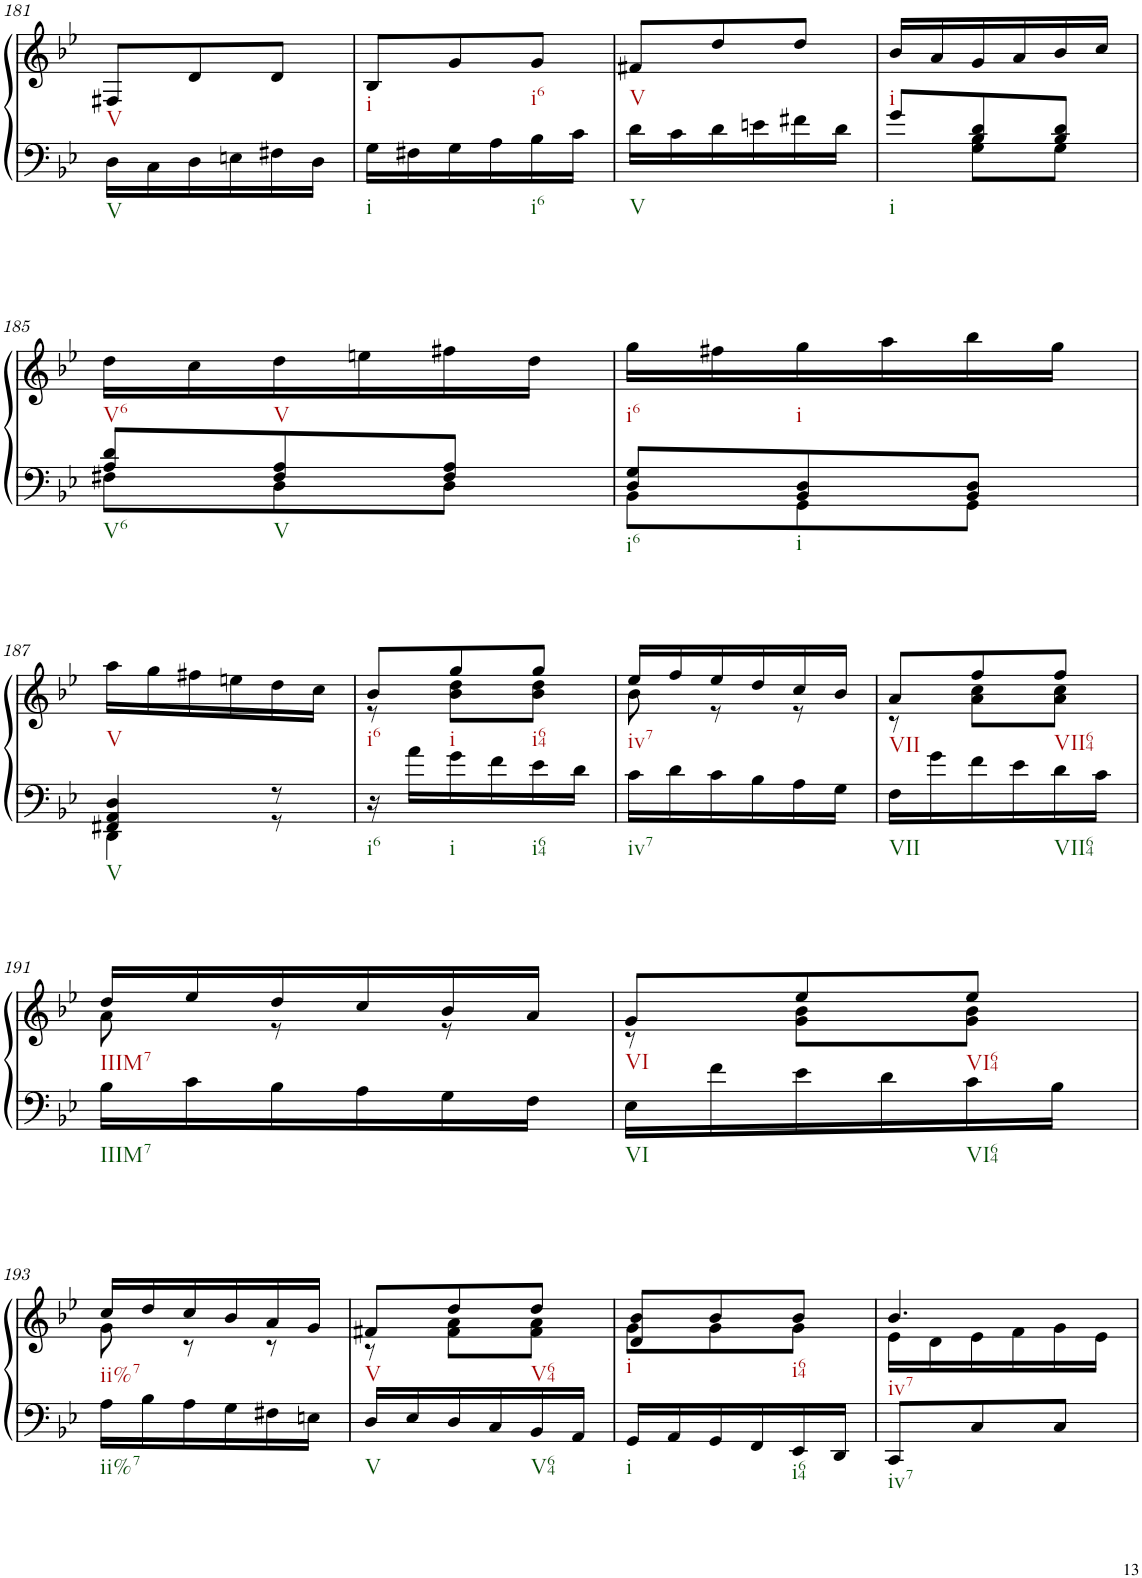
**kern	**kern
*part1	*part1
*staff2	*staff1
*I"unbenannt1	*
!!LO:PB:g=z
*clefG2	*clefG2
*k[b-e-]	*k[b-e-]
*M3/8	*M3/8
=181	=181
16D\LL	8F#X/L
16C\	.
16D\	8d/
16En\	.
16F#X\	8d/J
16D\JJ	.
=182	=182
16G\LL	8B-/L
16F#X\	.
16G\	8g/
16A\	.
16B-\	8g/J
16c\JJ	.
=183	=183
16d\LL	8f#X/L
16c\	.
16d\	8dd/
16en\	.
16f#X\	8dd/J
16d\JJ	.
=184	=184
*^	*
8g/L	8ryy	16b-/LL
.	.	16a/
8B-/ 8d/	8G\ 8B-\L	16g/
.	.	16a/
8B-/ 8d/J	8G\J	16b-/
.	.	16cc/JJ
!!LO:LB:g=z
=185	=185	=185
8A/ 8d/L	8F#X\L	16dd\LL
.	.	16cc\
8F#/ 8A/	8D\	16dd\
.	.	16een\
8F#/ 8A/J	8D\J	16ff#X\
.	.	16dd\JJ
=186	=186	=186
8D/ 8G/L	8BB-\L	16gg\LL
.	.	16ff#X\
8BB-/ 8D/	8GG\	16gg\
.	.	16aa\
8BB-/ 8D/J	8GG\J	16bb-\
.	.	16gg\JJ
!!LO:LB:g=z
=187	=187	=187
4FF#X/ 4AA/ 4D/	4DD\	16aa\LL
.	.	16gg\
.	.	16ff#X\
.	.	16een\
8r	8r	16dd\
.	.	16cc\JJ
*v	*v	*
=188	=188
*	*^
16r	8b-/L	8r
16a\LL	.	.
16g\	8gg/	8b-\ 8dd\L
16f\	.	.
16e-\	8gg/J	8b-\ 8dd\J
16d\JJ	.	.
=189	=189	=189
16c\LL	16ee-/LL	8b-\
16d\	16ff/	.
16c\	16ee-/	8r
16B-\	16dd/	.
16A\	16cc/	8r
16G\JJ	16b-/JJ	.
=190	=190	=190
16F\LL	8a/L	8r
16g\	.	.
16f\	8ff/	8a\ 8cc\L
16e-\	.	.
16d\	8ff/J	8a\ 8cc\J
16c\JJ	.	.
!!LO:LB:g=z	!!
=191	=191	=191
16B-\LL	16dd/LL	8a\
16c\	16ee-/	.
16B-\	16dd/	8r
16A\	16cc/	.
16G\	16b-/	8r
16F\JJ	16a/JJ	.
=192	=192	=192
16E-\LL	8g/L	8r
16f\	.	.
16e-\	8ee-/	8g\ 8b-\L
16d\	.	.
16c\	8ee-/J	8g\ 8b-\J
16B-\JJ	.	.
!!LO:LB:g=z	!!
=193	=193	=193
16A\LL	16cc/LL	8g\
16B-\	16dd/	.
16A\	16cc/	8r
16G\	16b-/	.
16F#X\	16a/	8r
16En\JJ	16g/JJ	.
=194	=194	=194
16D/LL	8f#X/L	8r
16E-/	.	.
16D/	8dd/	8f#\ 8a\L
16C/	.	.
16BB-/	8dd/J	8f#\ 8a\J
16AA/JJ	.	.
=195	=195	=195
16GG/LL	8d/ 8b-/L	8g\L
16AA/	.	.
16GG/	8b-/	8g\
16FF/	.	.
16EE-/	8b-/J	8g\J
16DD/JJ	.	.
=196	=196	=196
8CC/L	4.b-/	16e-\LL
.	.	16d\
8C/	.	16e-\
.	.	16f\
8C/J	.	16g\
.	.	16e-\JJ
*	*v	*v
=	=
*-	*-
